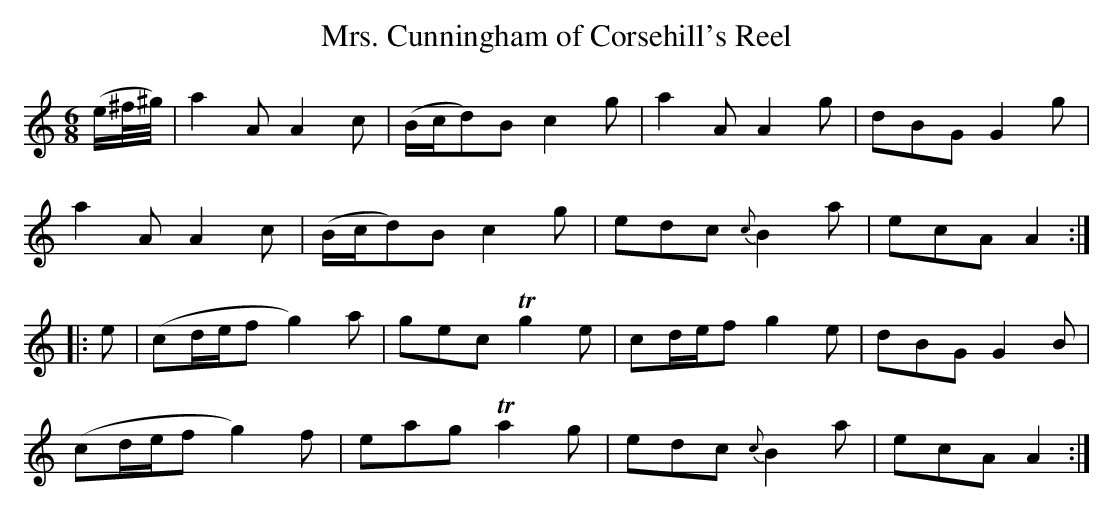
X:1
T:Mrs. Cunningham of Corsehill's Reel
M:6/8
L:1/8
K:Amin
(e/^f/4^g/4)|a2A A2c|(B/c/d)B c2g|a2A A2g|dBG G2g|
a2A A2c|(B/c/d)B c2g|edc {c}B2a|ecA A2:|
|:e|(cd/e/f g2)a|gec Tg2e|cd/e/f g2e|dBG G2B|
(cd/e/f g2)f|eag Ta2g|edc {c}B2a|ecA A2:|]
